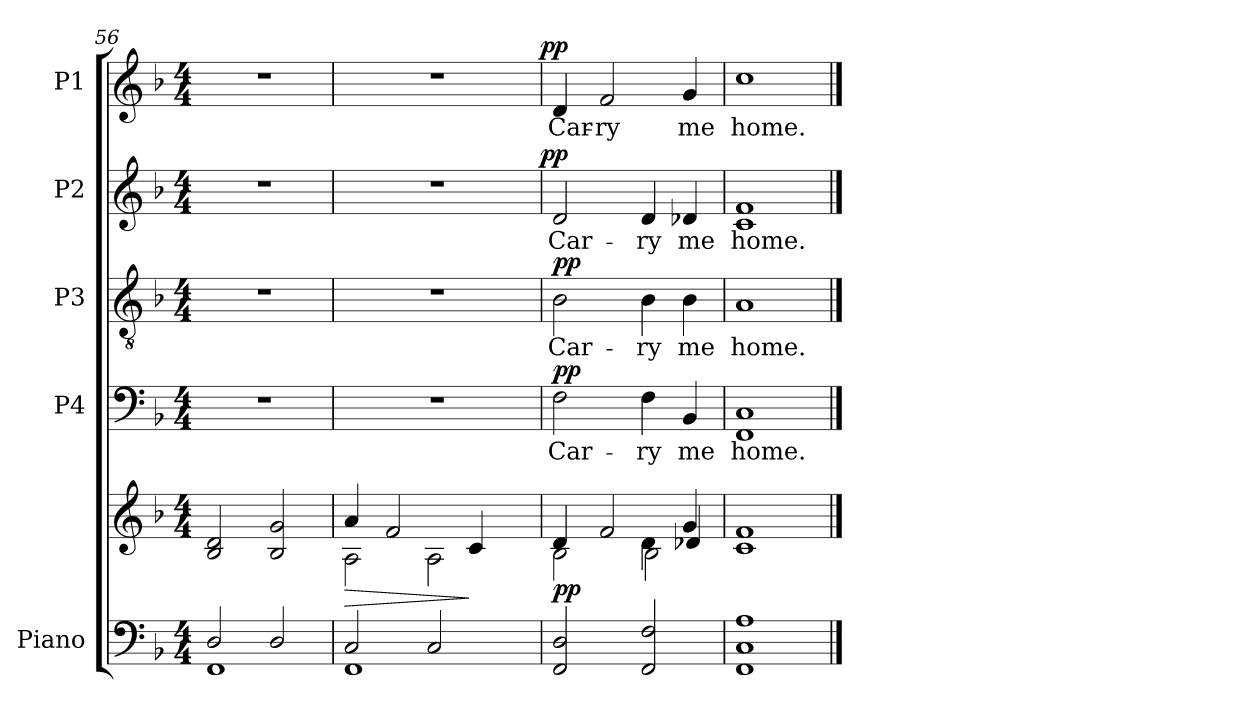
**kern	**kern	**dynam	**kern	**text	**dynam	**kern	**text	**dynam	**kern	**text	**dynam	**kern	**text	**dynam
*part5	*part5	*part5	*part4	*part4	*part4	*part3	*part3	*part3	*part2	*part2	*part2	*part1	*part1	*part1
*staff6	*staff5	*staff5/6	*staff4	*staff4	*staff4	*staff3	*staff3	*staff3	*staff2	*staff2	*staff2	*staff1	*staff1	*staff1
*I"Piano	*	*	*I"P4	*	*	*I"P3	*	*	*I"P2	*	*	*I"P1	*	*
!!LO:LB:g=z
*clefF4	*clefG2	*	*clefF4	*	*	*clefGv2	*	*	*clefG2	*	*	*clefG2	*	*
*	*	*	*	*	*	*ITrd7c12	*	*	*	*	*	*	*	*
*k[b-]	*k[b-]	*	*k[b-]	*	*	*k[b-]	*	*	*k[b-]	*	*	*k[b-]	*	*
*F:	*F:	*	*F:	*	*	*F:	*	*	*F:	*	*	*F:	*	*
*M4/4	*M4/4	*	*M4/4	*	*	*M4/4	*	*	*M4/4	*	*	*M4/4	*	*
=56	=56	=56	=56	=56	=56	=56	=56	=56	=56	=56	=56	=56	=56	=56
*^	*	*	*	*	*	*	*	*	*	*	*	*	*	*
2Di/	1FFi	2B-i/ 2di	.	1r	.	.	1r	.	.	1r	.	.	1r	.	.
2Di/	.	2B-i/ 2gi	.	.	.	.	.	.	.	.	.	.	.	.	.
=57	=57	=57	=57	=57	=57	=57	=57	=57	=57	=57	=57	=57	=57	=57	=57
!	!	!	!LO:HP:b	!	!	!	!	!	!	!	!	!	!	!	!
*	*	*^	*	*	*	*	*	*	*	*^	*	*	*^	*	*
2Ci/	1FFi	4ai/	2Ai\	>	1r	.	.	1r	.	.	1r	2ryy	.	.	1r	2ryy	.	.
.	.	2fi/	.	.	.	.	.	.	.	.	.	.	.	.	.	.	.	.
2Ci/	.	.	2Ai\	.	.	.	.	.	.	.	.	4ryy	.	.	.	4ryy	.	.
.	.	4ci/	.	]	.	.	.	.	.	.	.	8ryy	.	.	.	8ryy	.	.
.	.	.	.	.	.	.	.	.	.	.	.	16ryy	.	.	.	16ryy	.	.
.	.	.	.	.	.	.	.	.	.	.	.	32ryy	.	.	.	32ryy	.	.
.	.	.	.	.	.	.	.	.	.	.	.	64ryy	.	.	.	64ryy	.	.
.	.	.	.	.	.	.	.	.	.	.	.	128...ryy	.	.	.	128...ryy	.	.
.	.	.	.	.	.	.	.	.	.	.	.	1024ryy	.	pp	.	1024ryy	.	pp
*	*	*	*	*	*	*	*	*	*	*	*v	*v	*	*	*	*	*	*
*v	*v	*	*	*	*	*	*	*	*	*	*	*	*	*v	*v	*	*
=58	=58	=58	=58	=58	=58	=58	=58	=58	=58	=58	=58	=58	=58	=58	=58
*	*	*^	*	*	*	*	*	*	*	*	*	*	*	*	*
*^	*	*	*	*	*	*	*	*	*	*	*^	*	*	*^	*	*
!	!	!	!	!	!	!	!LO:LY:b:color=#000000	!	!	!	!	!	!	!	!	!	!	!	!
*	*	*	*	*	*	*	*	*	*	*	*	*v	*v	*	*	*	*	*	*
*v	*v	*	*	*	*	*^	*	*	*	*	*	*	*	*	*v	*v	*	*
*^	*	*	*	*	*	*	*	*	*	*	*	*^	*	*	*^	*	*
!	!	!	!	!	!	!	!	!	!	!	!LO:LY:b:color=#000000	!	!	!	!	!	!	!	!	!
*	*	*	*	*	*	*	*	*	*	*	*	*	*v	*v	*	*	*	*	*	*
*v	*v	*	*	*	*	*	*	*	*	*	*	*	*	*	*	*v	*v	*	*
*^	*	*	*	*	*	*	*	*	*	*	*	*^	*	*	*^	*	*
!	!	!	!	!	!	!	!	!	!	!	!	!	!	!	!LO:LY:b:color=#000000	!	!	!	!	!
*	*	*	*	*	*	*	*	*	*	*	*	*	*v	*v	*	*	*	*	*	*
*v	*v	*	*	*	*	*	*	*	*	*	*	*	*	*	*	*v	*v	*	*
*^	*	*	*	*	*	*	*	*	*	*	*	*^	*	*	*^	*	*
!	!	!	!	!	!	!	!	!	!	!	!	!	!	!	!	!	!LO:TX:t=rit.	!	!	!
!	!	!	!	!	!	!	!	!	!	!	!	!	!	!	!	!	!	!	!LO:LY:b:color=#000000	!
*	*	*	*	*	*	*	*	*	*	*	*	*	*v	*v	*	*	*	*	*	*
*v	*v	*	*	*	*	*	*	*	*	*	*	*	*	*	*	*v	*v	*	*
2FFi/ 2Di	4di/	2B-i\	2ryy	pp	2Fi\	2ryy	Car-	pp	2BB-i\	Car-	pp	2di/	Car-	.	4di/	Car-	.
!	!	!	!	!	!	!	!	!	!	!	!	!	!	!	!	!LO:LY:b:color=#000000	!
.	2fi/	.	.	.	.	.	.	.	.	.	.	.	.	.	2fi/	-ry	.
!	!	!	!	!	!	!	!LO:LY:b:color=#000000	!	!	!	!	!	!	!	!	!	!
!	!	!	!	!	!	!	!	!	!	!LO:LY:b:color=#000000	!	!	!	!	!	!	!
!	!	!	!	!	!	!	!	!	!	!	!	!	!LO:LY:b:color=#000000	!	!	!	!
2FFi/ 2Fi	.	4di\	2B-i\	.	4Fi\	4ryy	-ry	.	4BB-i\	-ry	.	4di/	-ry	.	.	.	.
!	!	!	!	!	!	!	!LO:LY:b:color=#000000	!	!	!	!	!	!	!	!	!	!
!	!	!	!	!	!	!	!	!	!	!LO:LY:b:color=#000000	!	!	!	!	!	!	!
!	!	!	!	!	!	!	!	!	!	!	!	!	!LO:LY:b:color=#000000	!	!	!	!
!	!	!	!	!	!	!	!	!	!	!	!	!	!	!	!	!LO:LY:b:color=#000000	!
.	4gi/	4d-Xi/	.	.	4BB-i/	4ryy	me	.	4BB-i\	me	.	4d-Xi/	me	.	4gi/	me	.
*	*	*v	*v	*	*	*	*	*	*	*	*	*	*	*	*	*	*
*	*	*	*	*v	*v	*	*	*	*	*	*	*	*	*	*	*
=59	=59	=59	=59	=59	=59	=59	=59	=59	=59	=59	=59	=59	=59	=59	=59
*	*	*	*	*^	*	*	*	*	*	*	*	*	*	*	*
!	!	!	!	!	!	!LO:LY:b:color=#000000	!	!	!	!	!	!	!	!	!	!
*	*	*	*	*v	*v	*	*	*	*	*	*	*	*	*	*	*
*	*	*	*	*^	*	*	*	*	*	*	*	*	*	*	*
!	!	!	!	!	!	!	!	!	!LO:LY:b:color=#000000	!	!	!	!	!	!	!
*	*	*	*	*v	*v	*	*	*	*	*	*	*	*	*	*	*
*	*	*	*	*^	*	*	*	*	*	*	*	*	*	*	*
!	!	!	!	!	!	!	!	!	!	!	!	!LO:LY:b:color=#000000	!	!	!	!
*	*	*	*	*v	*v	*	*	*	*	*	*^	*	*	*	*	*
*	*	*	*	*^	*	*	*	*	*	*	*	*	*	*	*	*
!	!	!	!	!	!	!	!	!	!	!	!	!	!	!	!	!LO:LY:b:color=#000000	!
*	*	*	*	*v	*v	*	*	*	*	*	*	*	*	*	*	*	*
1FFi 1Ci 1Ai	1fi	1ci	.	1FFi 1Ci	home.	.	1AAi	home.	.	1fi	1ci	home.	.	1cci	home.	.
*	*v	*v	*	*	*	*	*	*	*	*v	*v	*	*	*	*	*
==	==	==	==	==	==	==	==	==	==	==	==	==	==	==
*-	*-	*-	*-	*-	*-	*-	*-	*-	*-	*-	*-	*-	*-	*-
